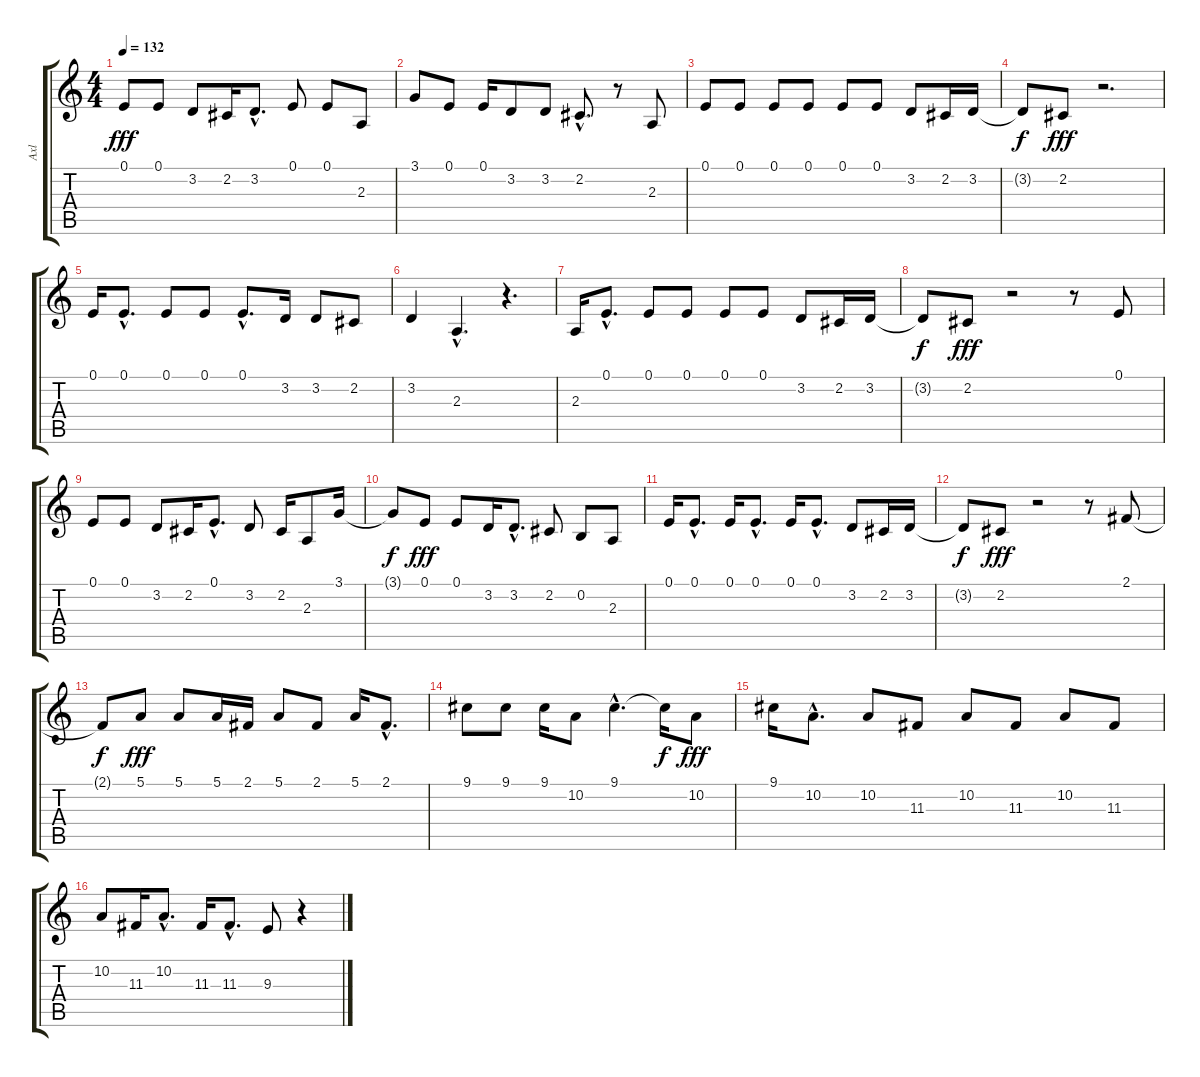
\track ("Axl" "Axl") {instrument trumpet}
\staff {score tabs}
\tuning (E4 B3 G3 D3 A2 E2) {hide}
\ts (4 4)
\tempo 132
\clef g2
\ks c
0.1.8{dy fff} 0.1.8 3.2.8 2.2.16 3.2{hac}.8{d} 0.1.8 0.1.8 2.3.8 |
3.1.8 0.1.8 0.1.16 3.2.8 3.2.8 2.2{hac}.8{d} r.8 2.3.8 |
0.1.8 0.1.8 0.1.8 0.1.8 0.1.8 0.1.8 3.2.8 2.2.16 3.2.16 |
3.2{t}.8{dy f} 2.2.8{dy fff} r.2{d} |
0.1.16 0.1{hac}.8{d} 0.1.8 0.1.8 0.1{hac}.8{d} 3.2.16 3.2.8 2.2.8 |
3.2.4 2.3{hac}.4{d} r.4{d} |
2.3.16 0.1{hac}.8{d} 0.1.8 0.1.8 0.1.8 0.1.8 3.2.8 2.2.16 3.2.16 |
3.2{t}.8{dy f} 2.2.8{dy fff} r.2 r.8 0.1.8 |
0.1.8 0.1.8 3.2.8 2.2.16 0.1{hac}.8{d} 3.2.8 2.2.16 2.3.8 3.1.16 |
3.1{t}.8{dy f} 0.1.8{dy fff} 0.1.8 3.2.16 3.2{hac}.8{d} 2.2.8 0.2.8 2.3.8 |
0.1.16 0.1{hac}.8{d} 0.1.16 0.1{hac}.8{d} 0.1.16 0.1{hac}.8{d} 3.2.8 2.2.16 3.2.16 |
3.2{t}.8{dy f} 2.2.8{dy fff} r.2 r.8 2.1.8 |
2.1{t}.8{dy f} 5.1.8{dy fff} 5.1.8 5.1.16 2.1.16 5.1.8 2.1.8 5.1.16 2.1{hac}.8{d} |
9.1.8 9.1.8 9.1.16 10.2.8 9.1{hac}.4{d} 9.1{t}.16{dy f} 10.2.8{dy fff} |
9.1.16 10.2{hac}.8{d} 10.2.8 11.3.8 10.2.8 11.3.8 10.2.8 11.3.8 |
10.2.8 11.3.16 10.2{hac}.8{d} 11.3.16 11.3{hac}.8{d} 9.3.8 r.4
